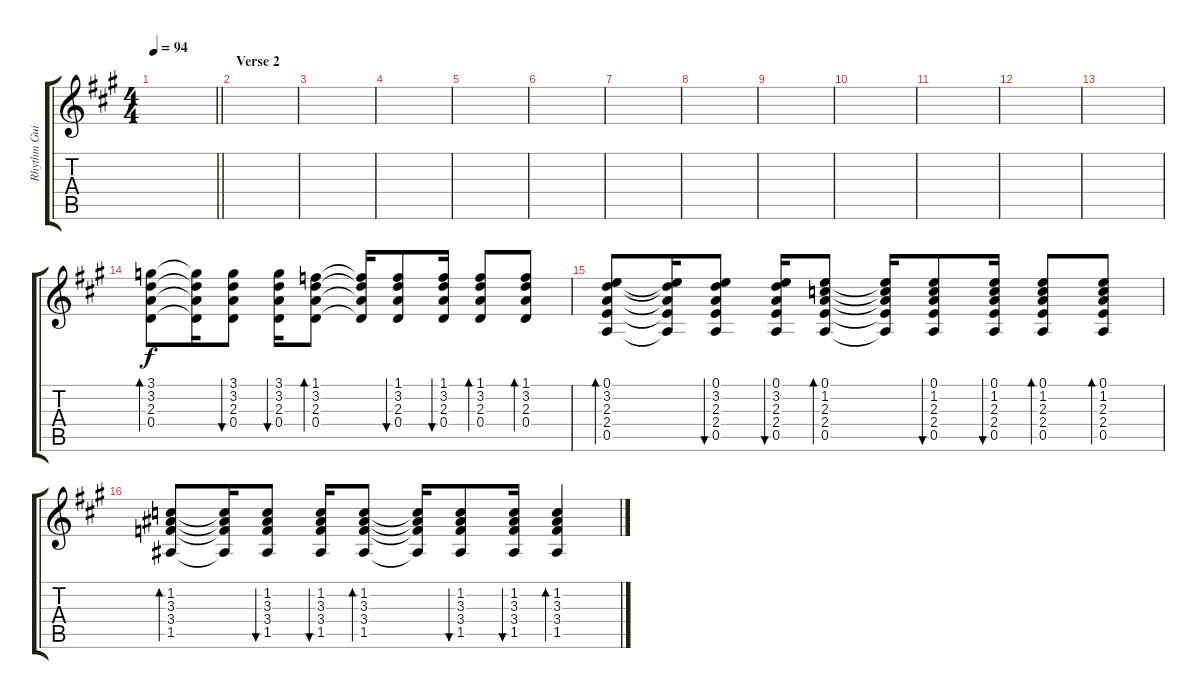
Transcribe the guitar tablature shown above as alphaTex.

\track ("Rhythm Guitar" "Rhythm Gui") {instrument acousticguitarsteel}
\staff {score tabs}
\tuning (E4 B3 G3 D3 A2 E2) {hide}
\ts (4 4)
\tempo 94
\clef g2
\barLineRight lightlight
\ks a
|
\section ("" "Verse 2")
|
|
|
|
|
|
|
|
|
|
|
|
(3.1 3.2 2.3 0.4).8{bd 120} (3.1{t} 3.2{t} 2.3{t} 0.4{t}).16 (3.1 3.2 2.3 0.4).8{bu 30} (3.1 3.2 2.3 0.4).16{bu 30} (1.1 3.2 2.3 0.4).8{bd 60} (1.1{t} 3.2{t} 2.3{t} 0.4{t}).16 (1.1 3.2 2.3 0.4).8{bu 30} (1.1 3.2 2.3 0.4).16{bu 30} (1.1 3.2 2.3 0.4).8{bd 30} (1.1 3.2 2.3 0.4).8{bd 30} |
(0.1 3.2 2.3 2.4 0.5).8{bd 60} (0.1{t} 3.2{t} 2.3{t} 2.4{t} 0.5{t}).16 (0.1 3.2 2.3 2.4 0.5).8{bu 30} (0.1 3.2 2.3 2.4 0.5).16{bu 30} (0.1 1.2 2.3 2.4 0.5).8{bd 60} (0.1{t} 1.2{t} 2.3{t} 2.4{t} 0.5{t}).16 (0.1 1.2 2.3 2.4 0.5).8{bu 30} (0.1 1.2 2.3 2.4 0.5).16{bu 30} (0.1 1.2 2.3 2.4 0.5).8{bd 30} (0.1 1.2 2.3 2.4 0.5).8{bd 30} |
(1.2 3.3 3.4 1.5).8{bd 60} (1.2{t} 3.3{t} 3.4{t} 1.5{t}).16 (1.2 3.3 3.4 1.5).8{bu 30} (1.2 3.3 3.4 1.5).16{bu 30} (1.2 3.3 3.4 1.5).8{bd 60} (1.2{t} 3.3{t} 3.4{t} 1.5{t}).16 (1.2 3.3 3.4 1.5).8{bu 30} (1.2 3.3 3.4 1.5).16{bu 30} (1.2 3.3 3.4 1.5).4{bd 30}
